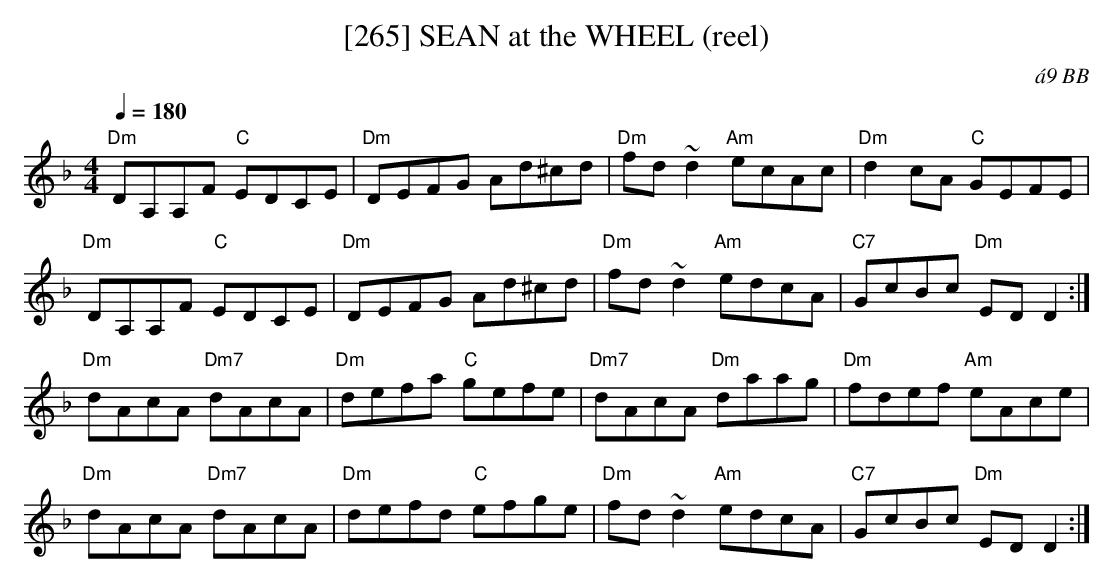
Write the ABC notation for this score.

X:1
T:[265] SEAN at the WHEEL (reel)
C:\'a9 BB
Q:1/4=180
M:4/4
L:1/8
K:Dm
"Dm"DA,A,F "C"EDCE|"Dm"DEFG Ad^cd|"Dm"fd~d2 "Am"ecAc|"Dm"d2 cA "C"GEFE|
"Dm"DA,A,F "C"EDCE|"Dm"DEFG Ad^cd|"Dm"fd~d2 "Am"edcA|"C7"GcBc "Dm"ED D2 :|
"Dm"dAcA "Dm7"dAcA|"Dm"defa "C"gefe|"Dm7"dAcA "Dm"daag|"Dm"fdef "Am"eAce|
"Dm"dAcA "Dm7"dAcA|"Dm"defd "C"efge|"Dm"fd~d2 "Am"edcA|"C7"GcBc "Dm"ED D2 :|
